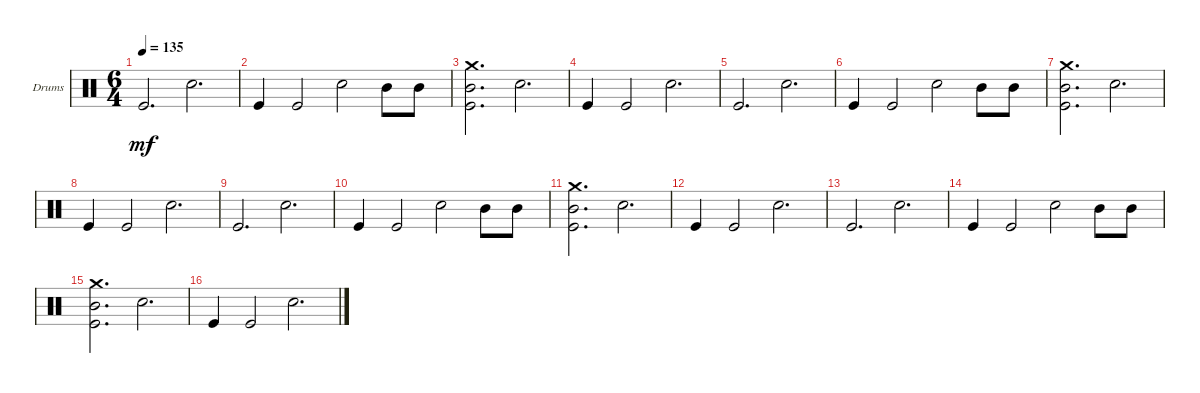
\bracketExtendMode groupsimilarinstruments
\firstSystemTrackNameOrientation horizontal
\otherSystemsTrackNameOrientation horizontal
\track ("Drumkit" "Drums") {instrument percussion}
\staff {score}
\articulation defaults
\ts (6 4)
\tempo 135
\clef neutral
\ks c "Kick (hit)".2{d dy mf} "Snare (hit) 2".2{d}
|
"Kick (hit)".4 "Kick (hit)".2 "Snare (hit) 2".2 "Mid Tom (hit)".8 "Mid Tom (hit)".8 |
("Kick (hit)" "Mid Tom (hit)" "Crash medium (hit)").2{d} "Snare (hit) 2".2{d} |
"Kick (hit)".4 "Kick (hit)".2 "Snare (hit) 2".2{d} |
"Kick (hit)".2{d} "Snare (hit) 2".2{d} |
"Kick (hit)".4 "Kick (hit)".2 "Snare (hit) 2".2 "Mid Tom (hit)".8 "Mid Tom (hit)".8 |
("Kick (hit)" "Mid Tom (hit)" "Crash medium (hit)").2{d} "Snare (hit) 2".2{d} |
"Kick (hit)".4 "Kick (hit)".2 "Snare (hit) 2".2{d} |
"Kick (hit)".2{d} "Snare (hit) 2".2{d} |
"Kick (hit)".4 "Kick (hit)".2 "Snare (hit) 2".2 "Mid Tom (hit)".8 "Mid Tom (hit)".8 |
("Kick (hit)" "Mid Tom (hit)" "Crash medium (hit)").2{d} "Snare (hit) 2".2{d} |
"Kick (hit)".4 "Kick (hit)".2 "Snare (hit) 2".2{d} |
"Kick (hit)".2{d} "Snare (hit) 2".2{d} |
"Kick (hit)".4 "Kick (hit)".2 "Snare (hit) 2".2 "Mid Tom (hit)".8 "Mid Tom (hit)".8 |
("Kick (hit)" "Mid Tom (hit)" "Crash medium (hit)").2{d} "Snare (hit) 2".2{d} |
"Kick (hit)".4 "Kick (hit)".2 "Snare (hit) 2".2{d}
